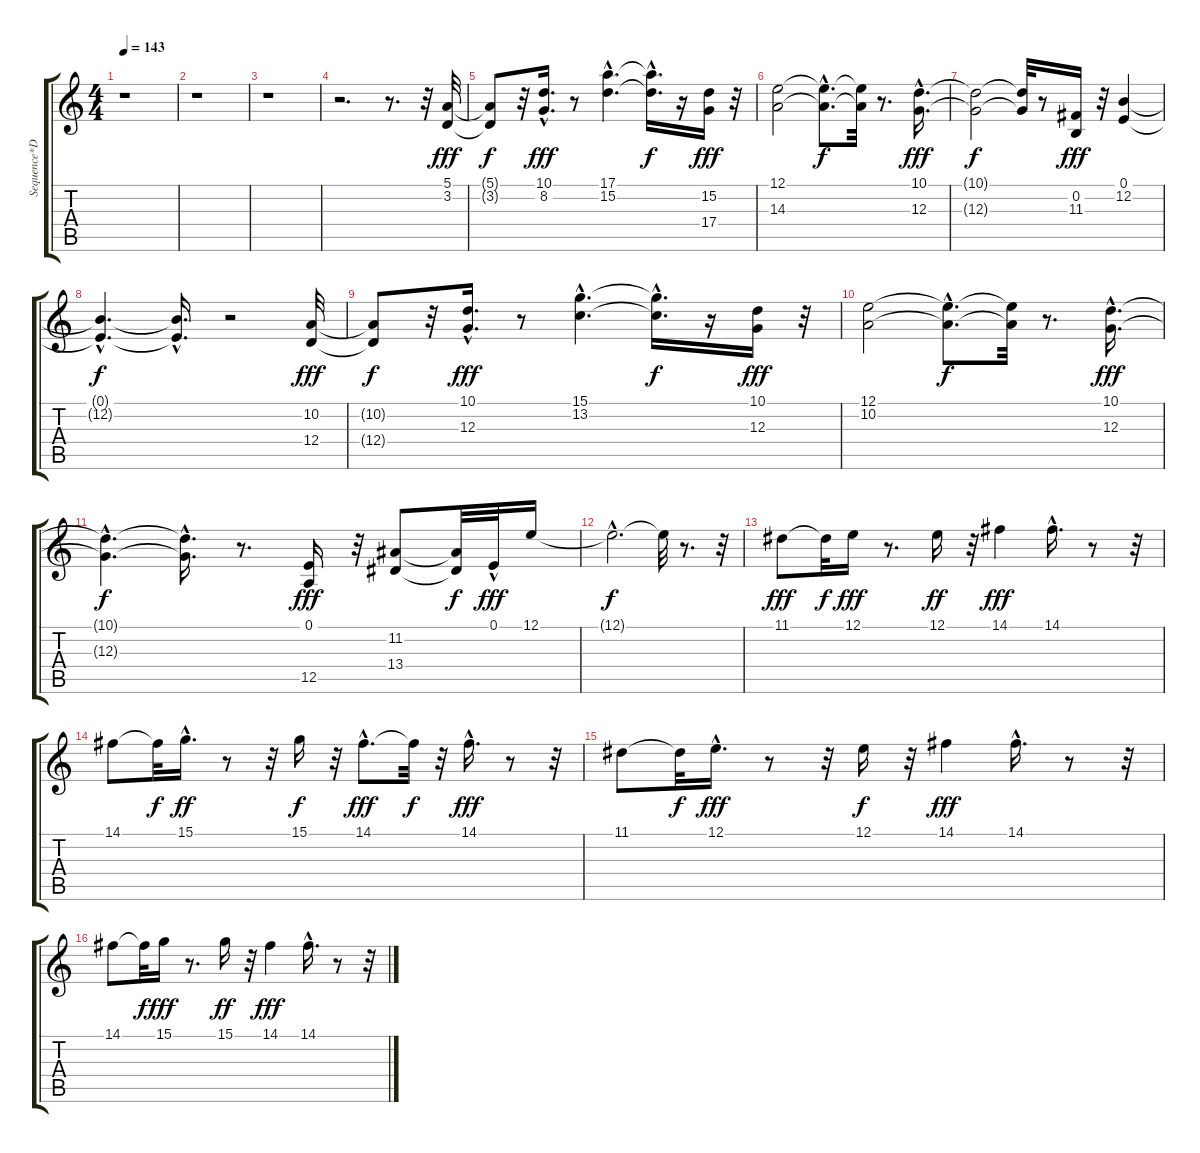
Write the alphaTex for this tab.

\track ("Sequence*Demixed 14" "Sequence*D") {instrument trumpet}
\staff {score tabs}
\tuning (E4 B3 G3 D3 A2 E2) {hide}
\ts (4 4)
\tempo 143
\clef g2
\ks c
r.1{dy fff} |
r.1 |
r.1 |
r.2{d} r.8{d} r.32 (5.1 3.2).32 |
(5.1{t} 3.2{t}).8{dy f} r.32 (10.1{hac} 8.2{hac}).16{d dy fff} r.8 (17.1{hac} 15.2{hac}).4{d} (17.1{hac t} 15.2{t}).16{d dy f} r.16 (15.2 17.4).16{dy fff} r.32 |
(12.1 14.3).2 (12.1{hac t} 14.3{hac t}).8{d dy f} (12.1{t} 14.3{t}).32 r.8{d} (10.1{hac} 12.3{hac}).16{d dy fff} |
(10.1{t} 12.3{t}).2{dy f} (10.1{t} 12.3{t}).32 r.8 (0.2 11.3).16{dy fff} r.32 (0.1 12.2).4 |
(0.1{hac t} 12.2{hac t}).4{d dy f} (0.1{t} 12.2{hac t}).16{d} r.2 (10.2 12.4).32{dy fff} |
(10.2{t} 12.4{t}).8{dy f} r.32 (10.1{hac} 12.3{hac}).16{d dy fff} r.8 (15.1{hac} 13.2{hac}).4{d} (15.1{hac t} 13.2{hac t}).16{d dy f} r.16 (10.1 12.3).16{dy fff} r.32 |
(12.1 10.2).2 (12.1{hac t} 10.2{hac t}).8{d dy f} (12.1{t} 10.2{t}).32 r.8{d} (10.1{hac} 12.3{hac}).16{d dy fff} |
(10.1{hac t} 12.3{hac t}).4{d dy f} (10.1{hac t} 12.3{hac t}).16{d} r.8{d} (0.1 12.5).16{dy fff} r.32 (11.2 13.4).8 (11.2{t} 13.4{t}).32{dy f} 0.1{hac}.32{dy fff} 12.1.16 |
12.1{hac t}.2{d dy f} 12.1{t}.32 r.8{d} r.32 |
11.1.8{dy fff} 11.1{t}.32{dy f} 12.1.16{dy fff} r.8{d} 12.1.16{dy ff} r.32 14.1.4{dy fff} 14.1{hac}.16{d} r.8 r.32 |
14.1.8 14.1{t}.32{dy f} 15.1{hac}.16{d dy ff} r.8 r.32 15.1.16{dy f} r.32 14.1{hac}.8{d dy fff} 14.1{t}.32{dy f} r.32 14.1{hac}.16{d dy fff} r.8 r.32 |
11.1.8 11.1{t}.32{dy f} 12.1{hac}.16{d dy fff} r.8 r.32 12.1.16{dy f} r.32 14.1.4{dy fff} 14.1{hac}.16{d} r.8 r.32 |
14.1.8 14.1{t}.32{dy f} 15.1.16{dy fff} r.8{d} 15.1.16{dy ff} r.32 14.1.4{dy fff} 14.1{hac}.16{d} r.8 r.32
